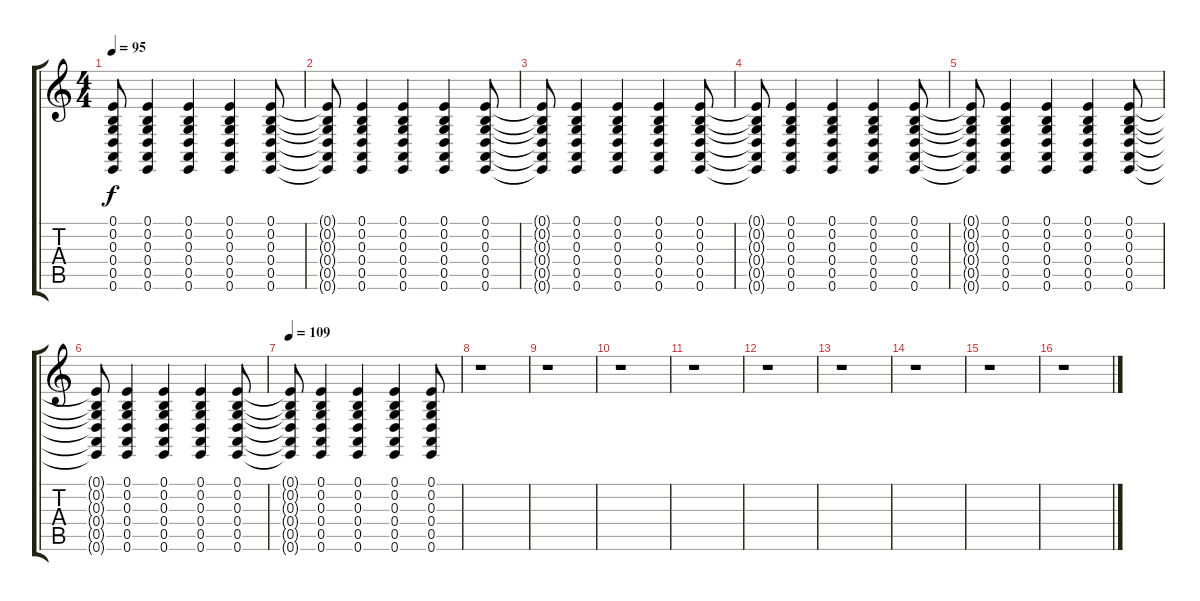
\track "" {instrument helicopter}
\staff {score tabs}
\tuning (E4 B3 G3 D3 A2 E2) {hide}
\ts (4 4)
\tempo 95
\clef g2
\ks c
(0.1{t} 0.2{t} 0.3{t} 0.4{t} 0.5{t} 0.6{t}).8{dy f} (0.1 0.2 0.3 0.4 0.5 0.6).4 (0.1 0.2 0.3 0.4 0.5 0.6).4 (0.1 0.2 0.3 0.4 0.5 0.6).4 (0.1 0.2 0.3 0.4 0.5 0.6).8 |
(0.1{t} 0.2{t} 0.3{t} 0.4{t} 0.5{t} 0.6{t}).8 (0.1 0.2 0.3 0.4 0.5 0.6).4 (0.1 0.2 0.3 0.4 0.5 0.6).4 (0.1 0.2 0.3 0.4 0.5 0.6).4 (0.1 0.2 0.3 0.4 0.5 0.6).8 |
(0.1{t} 0.2{t} 0.3{t} 0.4{t} 0.5{t} 0.6{t}).8 (0.1 0.2 0.3 0.4 0.5 0.6).4 (0.1 0.2 0.3 0.4 0.5 0.6).4 (0.1 0.2 0.3 0.4 0.5 0.6).4 (0.1 0.2 0.3 0.4 0.5 0.6).8 |
(0.1{t} 0.2{t} 0.3{t} 0.4{t} 0.5{t} 0.6{t}).8 (0.1 0.2 0.3 0.4 0.5 0.6).4 (0.1 0.2 0.3 0.4 0.5 0.6).4 (0.1 0.2 0.3 0.4 0.5 0.6).4 (0.1 0.2 0.3 0.4 0.5 0.6).8 |
(0.1{t} 0.2{t} 0.3{t} 0.4{t} 0.5{t} 0.6{t}).8 (0.1 0.2 0.3 0.4 0.5 0.6).4 (0.1 0.2 0.3 0.4 0.5 0.6).4 (0.1 0.2 0.3 0.4 0.5 0.6).4 (0.1 0.2 0.3 0.4 0.5 0.6).8 |
(0.1{t} 0.2{t} 0.3{t} 0.4{t} 0.5{t} 0.6{t}).8 (0.1 0.2 0.3 0.4 0.5 0.6).4 (0.1 0.2 0.3 0.4 0.5 0.6).4 (0.1 0.2 0.3 0.4 0.5 0.6).4 (0.1 0.2 0.3 0.4 0.5 0.6).8 |
\tempo 109
(0.1{t} 0.2{t} 0.3{t} 0.4{t} 0.5{t} 0.6{t}).8 (0.1 0.2 0.3 0.4 0.5 0.6).4 (0.1 0.2 0.3 0.4 0.5 0.6).4 (0.1 0.2 0.3 0.4 0.5 0.6).4 (0.1 0.2 0.3 0.4 0.5 0.6).8 |
r.1 |
r.1 |
r.1 |
r.1 |
r.1 |
r.1 |
r.1 |
r.1 |
r.1
